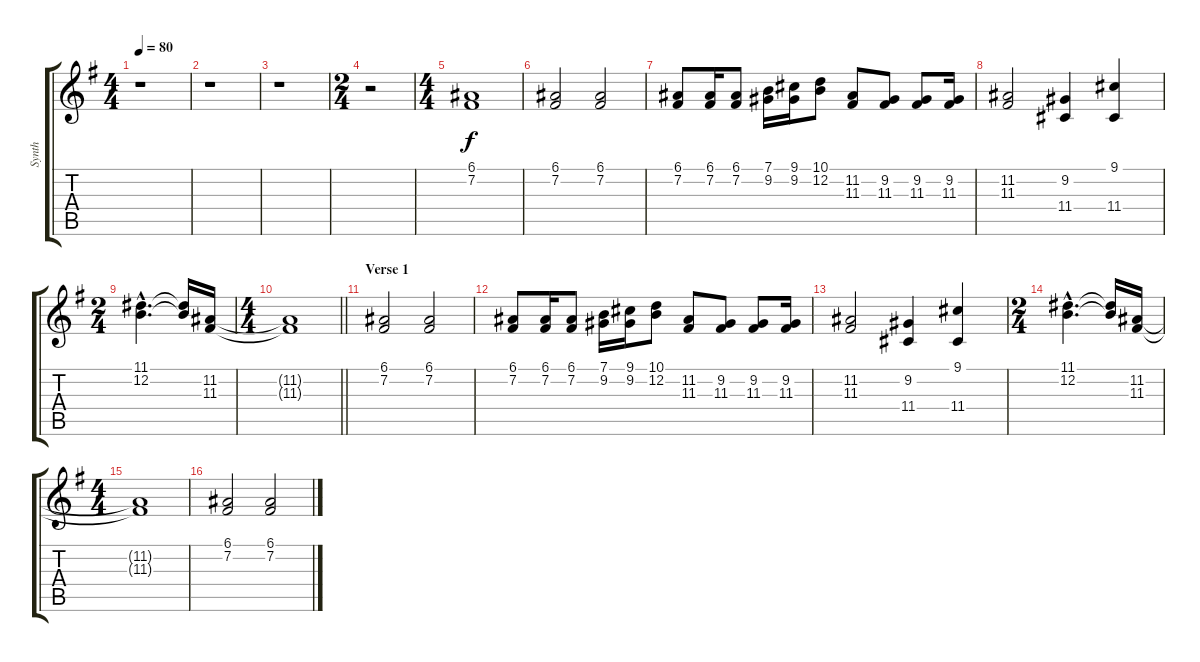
\track ("Synth" "Synth") {instrument pad3polysynth}
\staff {score tabs}
\tuning (E4 B3 G3 D3 A2 E2) {hide}
\ts (4 4)
\tempo 80
\clef g2
\ks g
r.1{dy f instrument pad3polysynth} |
r.1 |
r.1 |
\ts (2 4)
r.2 |
\ts (4 4)
(6.1 7.2).1 |
(6.1 7.2).2 (6.1 7.2).2 |
(6.1 7.2).8 (6.1 7.2).16 (6.1 7.2).8 (7.1 9.2).16 (9.1 9.2).16 (10.1 12.2).8 (11.2 11.3).8 (9.2 11.3).8 (9.2 11.3).8 (9.2 11.3).16 |
(11.2 11.3).2 (9.2 11.4).4 (9.1 11.4).4 |
\ts (2 4)
(11.1{hac} 12.2{hac}).4{d} (11.1{t} 12.2{t}).16 (11.2 11.3).16 |
\ts (4 4)
\barLineRight lightlight
(11.2{t} 11.3{t}).1 |
\section ("" "Verse 1")
(6.1 7.2).2 (6.1 7.2).2 |
(6.1 7.2).8 (6.1 7.2).16 (6.1 7.2).8 (7.1 9.2).16 (9.1 9.2).16 (10.1 12.2).8 (11.2 11.3).8 (9.2 11.3).8 (9.2 11.3).8 (9.2 11.3).16 |
(11.2 11.3).2 (9.2 11.4).4 (9.1 11.4).4 |
\ts (2 4)
(11.1{hac} 12.2{hac}).4{d} (11.1{t} 12.2{t}).16 (11.2 11.3).16 |
\ts (4 4)
(11.2{t} 11.3{t}).1 |
(6.1 7.2).2 (6.1 7.2).2
